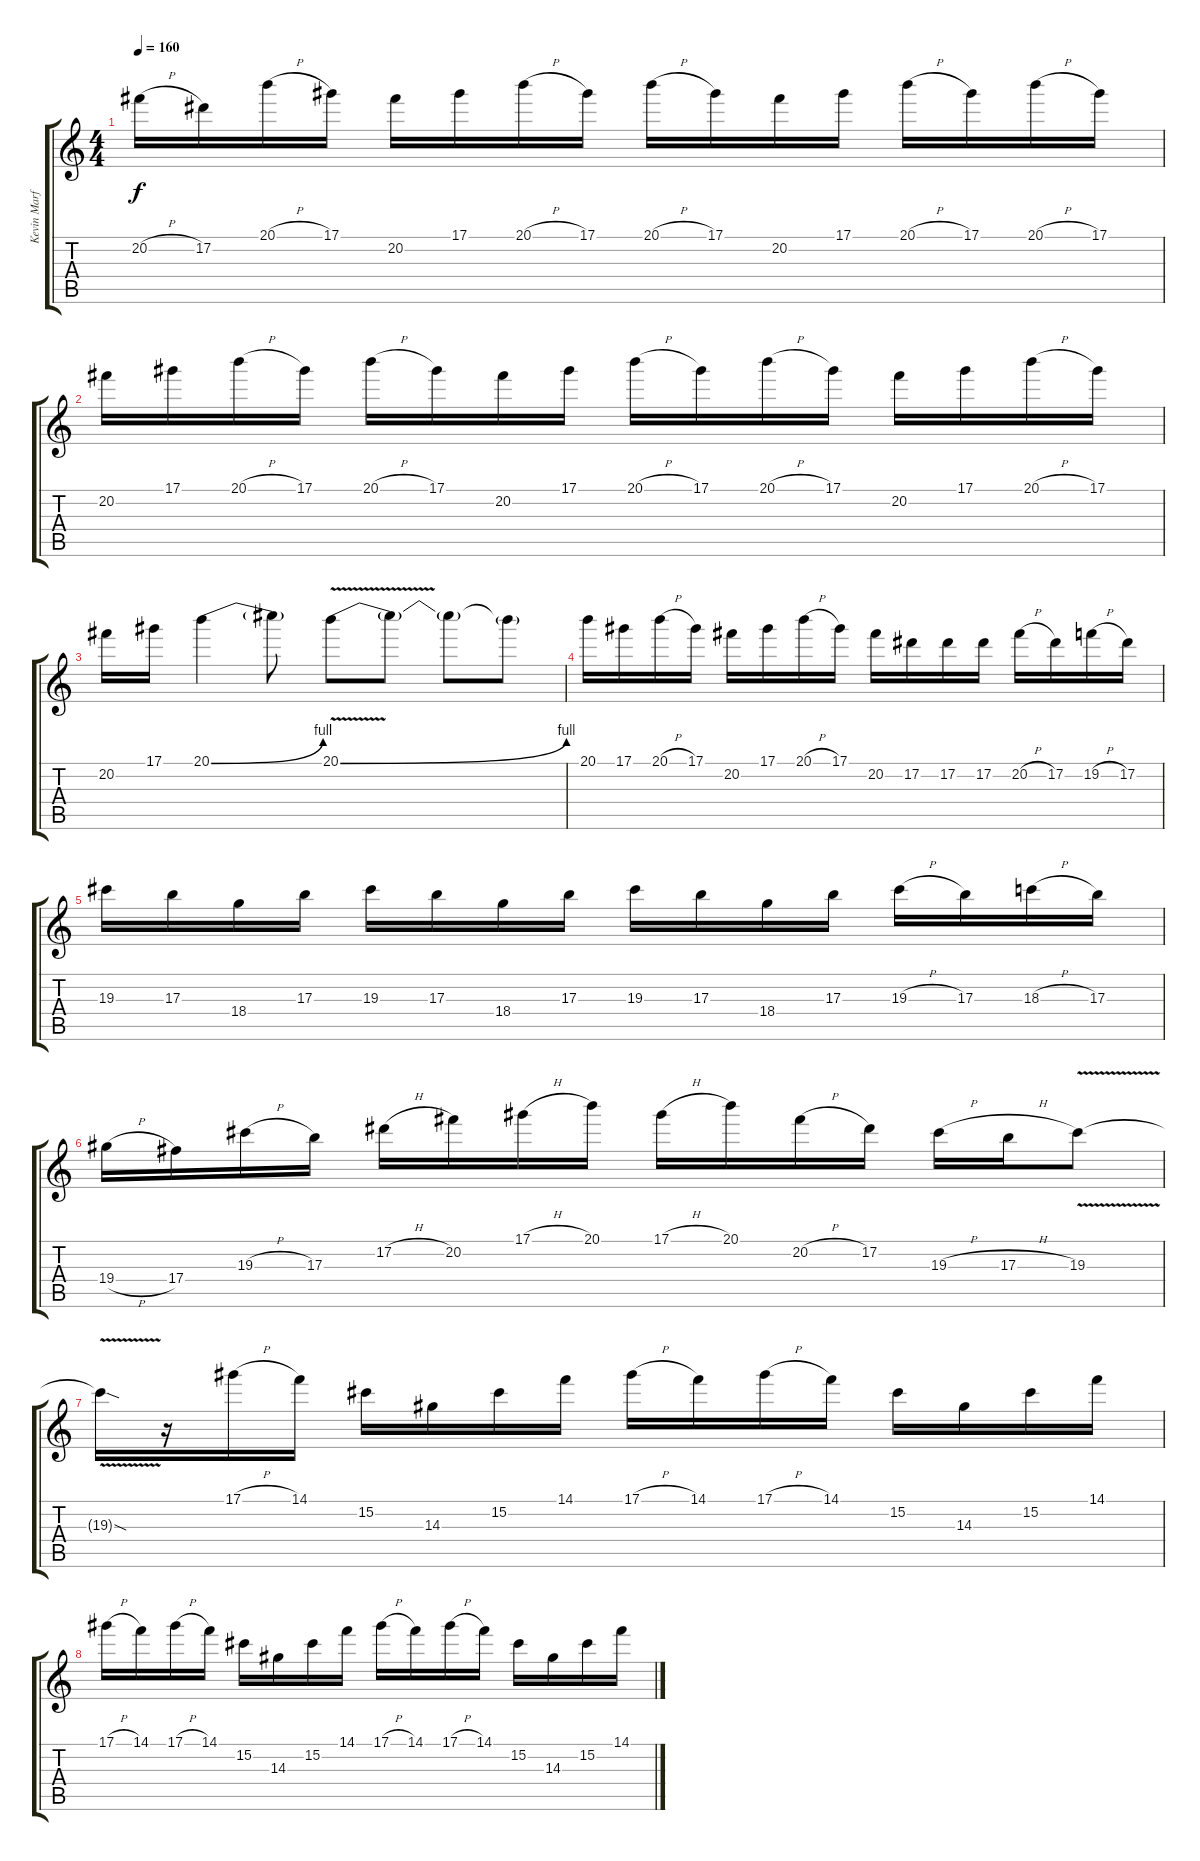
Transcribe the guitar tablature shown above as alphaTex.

\track ("Kevin Marfil" "Kevin Marf") {instrument distortionguitar}
\staff {score tabs}
\tuning (Eb4 Bb3 Gb3 Db3 Ab2 Eb2) {hide}
\ts (4 4)
\tempo 160
\clef g2
\ks c
20.2{h}.16{dy f} 17.2.16 20.1{h}.16 17.1.16 20.2.16 17.1.16 20.1{h}.16 17.1.16 20.1{h}.16 17.1.16 20.2.16 17.1.16 20.1{h}.16 17.1.16 20.1{h}.16 17.1.16 |
20.2.16 17.1.16 20.1{h}.16 17.1.16 20.1{h}.16 17.1.16 20.2.16 17.1.16 20.1{h}.16 17.1.16 20.1{h}.16 17.1.16 20.2.16 17.1.16 20.1{h}.16 17.1.16 |
20.2.16 17.1.16 20.1{be (bend 0 0 60 4)}.4 20.1{t}.8 20.1{be (bend 0 0 60 4) v}.8 20.1{t}.8 20.1{t}.8 20.1{t}.8 |
20.1.16 17.1.16 20.1{h}.16 17.1.16 20.2.16 17.1.16 20.1{h}.16 17.1.16 20.2.16 17.2.16 17.2.16 17.2.16 20.2{h}.16 17.2.16 19.2{h}.16 17.2.16 |
19.3.16 17.3.16 18.4.16 17.3.16 19.3.16 17.3.16 18.4.16 17.3.16 19.3.16 17.3.16 18.4.16 17.3.16 19.3{h}.16 17.3.16 18.3{h}.16 17.3.16 |
19.4{h}.16 17.4.16 19.3{h}.16 17.3.16 17.2{h}.16 20.2.16 17.1{h}.16 20.1.16 17.1{h}.16 20.1.16 20.2{h}.16 17.2.16 19.3{h}.16 17.3{h}.16 19.3{v}.8 |
19.3{sod t}.16 r.16 17.1{h}.16 14.1.16 15.2.16 14.3.16 15.2.16 14.1.16 17.1{h}.16 14.1.16 17.1{h}.16 14.1.16 15.2.16 14.3.16 15.2.16 14.1.16 |
17.1{h}.16 14.1.16 17.1{h}.16 14.1.16 15.2.16 14.3.16 15.2.16 14.1.16 17.1{h}.16 14.1.16 17.1{h}.16 14.1.16 15.2.16 14.3.16 15.2.16 14.1.16
